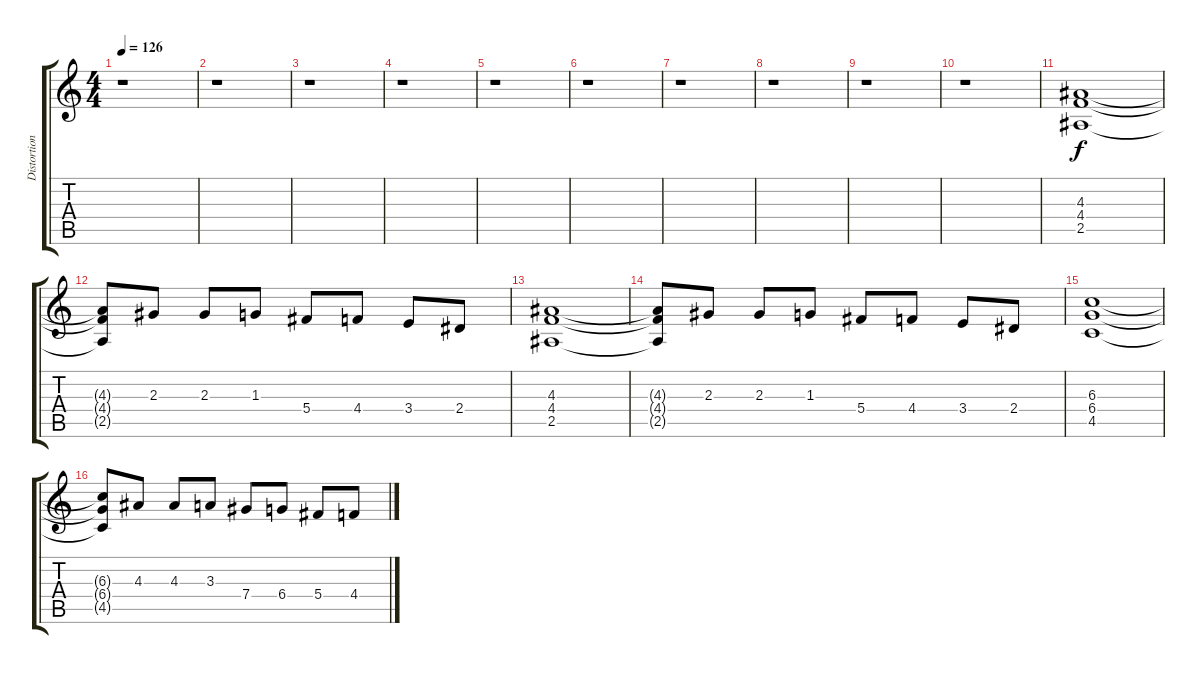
\track ("Distortion Guitar" "Distortion") {instrument distortionguitar}
\staff {score tabs}
\tuning (Eb4 Bb3 Gb3 Db3 Ab2 Eb2) {hide}
\ts (4 4)
\tempo 126
\clef g2
\ks c
r.1{dy f} |
r.1 |
r.1 |
r.1 |
r.1 |
r.1 |
r.1 |
r.1 |
r.1 |
r.1 |
(4.3 4.4 2.5).1 |
(4.3{t} 4.4{t} 2.5{t}).8 2.3.8 2.3.8 1.3.8 5.4.8 4.4.8 3.4.8 2.4.8 |
(4.3 4.4 2.5).1 |
(4.3{t} 4.4{t} 2.5{t}).8 2.3.8 2.3.8 1.3.8 5.4.8 4.4.8 3.4.8 2.4.8 |
(6.3 6.4 4.5).1 |
(6.3{t} 6.4{t} 4.5{t}).8 4.3.8 4.3.8 3.3.8 7.4.8 6.4.8 5.4.8 4.4.8
